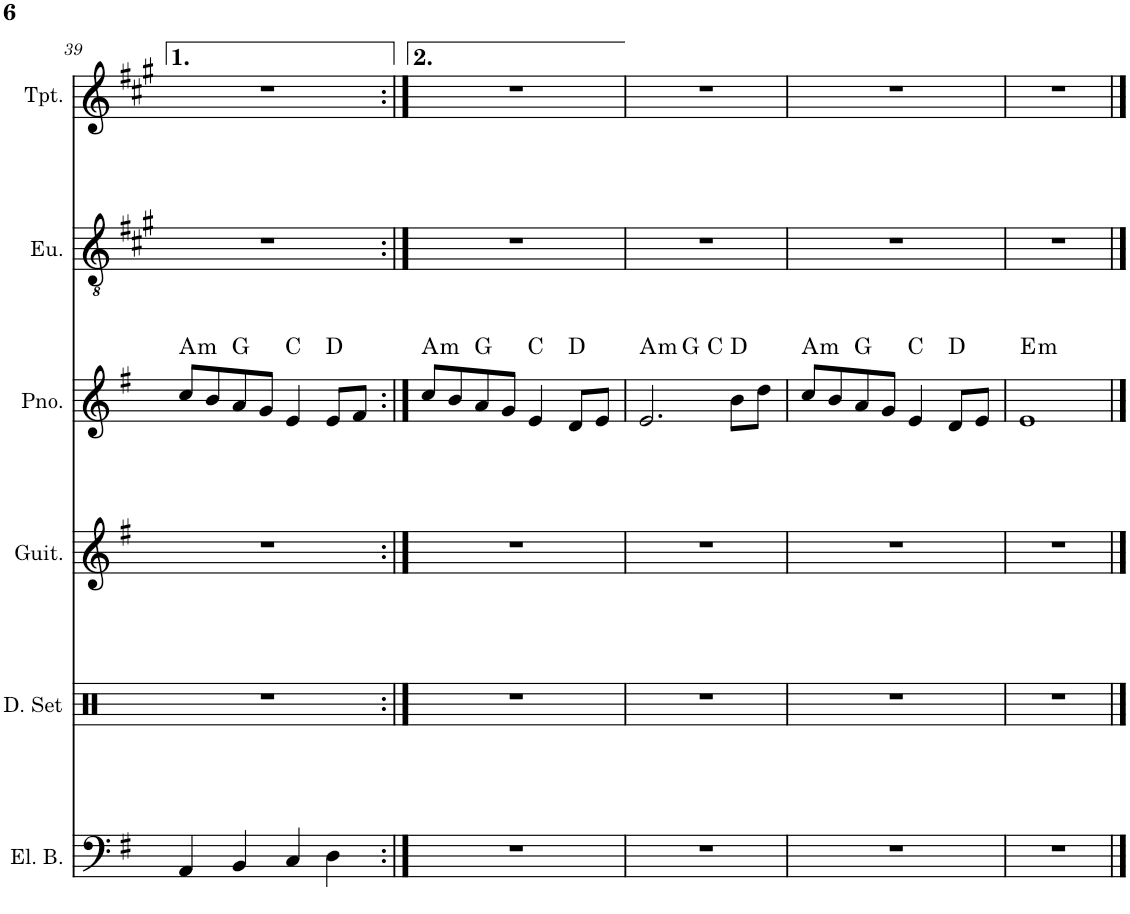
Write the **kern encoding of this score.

**kern	**kern	**kern	**kern	**harte	**kern	**kern
*part6	*part5	*part4	*part3	*part3	*part2	*part1
*staff6	*staff5	*staff4	*staff3	*	*staff2	*staff1
*I"Electric Bass	*I"Drumset	*I"Acoustic Guitar	*I"Piano	*	*I"Euphonium	*I"Trumpet
*I'El. B.	*I'D. Set	*I'Guit.	*I'Pno.	*	*I'Eu.	*I'Tpt.
!!LO:PB:g=z
*clefF4	*clefX	*clefG2	*clefG2	*	*clefGv2	*clefG2
*Trd7c12	*	*	*	*	*Trd1c2	*Trd1c2
*k[f#]	*k[]	*k[f#]	*k[f#]	*	*k[f#c#g#]	*k[f#c#g#]
*M4/4	*M4/4	*M4/4	*M4/4	*	*M4/4	*M4/4
=39	=39	=39	=39	=39	=39	=39
!	!	!	!	!LO:H:kt=m	!	!
4AA/	1r	1r	8cc/L	A:min	1r	1r
.	.	.	8b/	.	.	.
4BB/	.	.	8a/	G:maj	.	.
.	.	.	8g/J	.	.	.
!	!	!	!	!LO:H:kt=N.C.	!	!
4C/	.	.	4e/	N	.	.
!	!	!	!	!LO:H:kt=N.C.	!	!
4D\	.	.	8e/L	N	.	.
.	.	.	8f#/J	.	.	.
=40:|!	=40:|!	=40:|!	=40:|!	=40:|!	=40:|!	=40:|!
!	!	!	!	!LO:H:kt=m	!	!
1r	1r	1r	8cc/L	A:min	1r	1r
.	.	.	8b/	.	.	.
.	.	.	8a/	G:maj	.	.
.	.	.	8g/J	.	.	.
!	!	!	!	!LO:H:kt=N.C.	!	!
.	.	.	4e/	N	.	.
!	!	!	!	!LO:H:kt=N.C.	!	!
.	.	.	8d/L	N	.	.
.	.	.	8e/J	.	.	.
=41	=41	=41	=41	=41	=41	=41
!	!	!	!	!LO:H:kt=m	!	!
*	*	*	*^	*	*	*
*	*	*	*	*^	*	*	*
1r	1r	1r	2.e/	4ryy	2ryy	A:min	1r	1r
.	.	.	.	2.ryy	.	G:maj	.	.
!	!	!	!	!	!	!LO:H:kt=N.C.	!	!
.	.	.	.	.	2ryy	N	.	.
!	!	!	!	!	!	!LO:H:kt=N.C.	!	!
.	.	.	8b\L	.	.	N	.	.
.	.	.	8dd\J	.	.	.	.	.
=42	=42	=42	=42	=42	=42	=42	=42	=42
!	!	!	!	!	!	!LO:H:kt=m	!	!
*	*	*	*v	*v	*v	*	*	*
1r	1r	1r	8cc/L	A:min	1r	1r
.	.	.	8b/	.	.	.
.	.	.	8a/	G:maj	.	.
.	.	.	8g/J	.	.	.
!	!	!	!	!LO:H:kt=N.C.	!	!
.	.	.	4e/	N	.	.
!	!	!	!	!LO:H:kt=N.C.	!	!
.	.	.	8d/L	N	.	.
.	.	.	8e/J	.	.	.
=43	=43	=43	=43	=43	=43	=43
!	!	!	!	!LO:H:kt=m	!	!
1r	1r	1r	1e	E:min	1r	1r
==	==	==	==	==	==	==
*-	*-	*-	*-	*-	*-	*-
